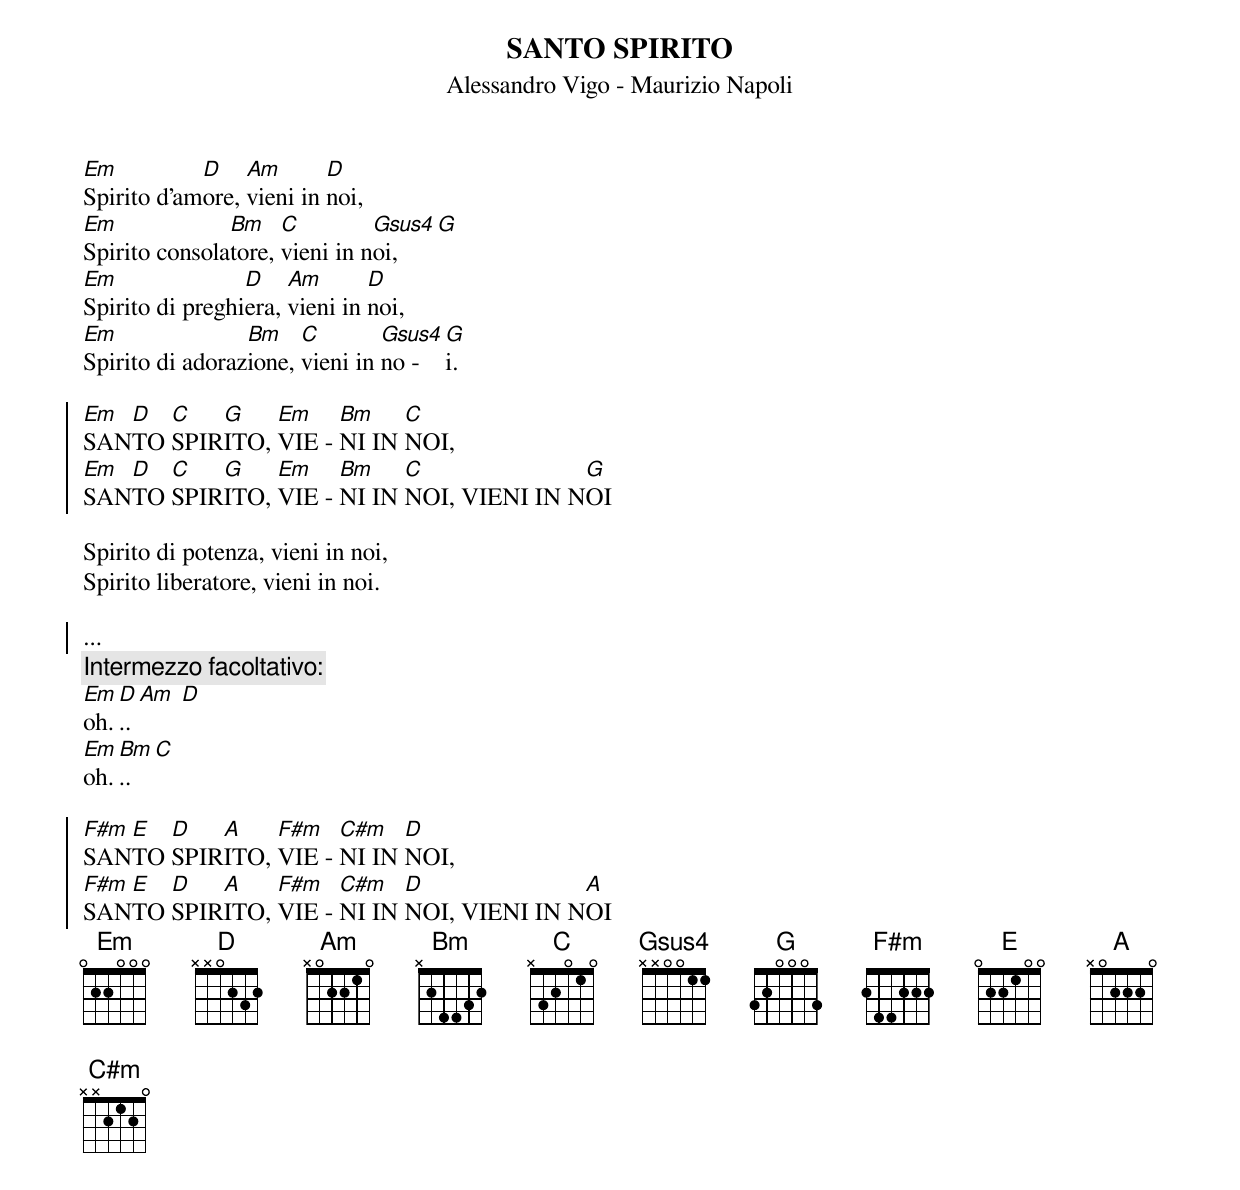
{title:SANTO SPIRITO}
{subtitle:Alessandro Vigo - Maurizio Napoli}
[Em]Spirito d'am[D]ore, [Am]vieni in [D]noi,
[Em]Spirito consola[Bm]tore, [C]vieni in n[Gsus4]oi,    [G]
[Em]Spirito di preghi[D]era, [Am]vieni in [D]noi,
[Em]Spirito di adoraz[Bm]ione, [C]vieni in [Gsus4]no - [G]i.

{soc}
[Em]SAN[D]TO [C]SPIR[G]ITO, [Em]VIE - [Bm]NI IN [C]NOI,
[Em]SAN[D]TO [C]SPIR[G]ITO, [Em]VIE - [Bm]NI IN [C]NOI, VIENI IN N[G]OI
{eoc}

Spirito di potenza, vieni in noi,
Spirito liberatore, vieni in noi.

{soc}
...
{eoc}
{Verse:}
{c:Intermezzo facoltativo:}
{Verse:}
[Em]oh.[D]..	[Am] [D]
[Em]oh.[Bm]..	[C]

{soc}
[F#m]SAN[E]TO [D]SPIR[A]ITO, [F#m]VIE - [C#m]NI IN [D]NOI,
[F#m]SAN[E]TO [D]SPIR[A]ITO, [F#m]VIE - [C#m]NI IN [D]NOI, VIENI IN N[A]OI
{eoc}
